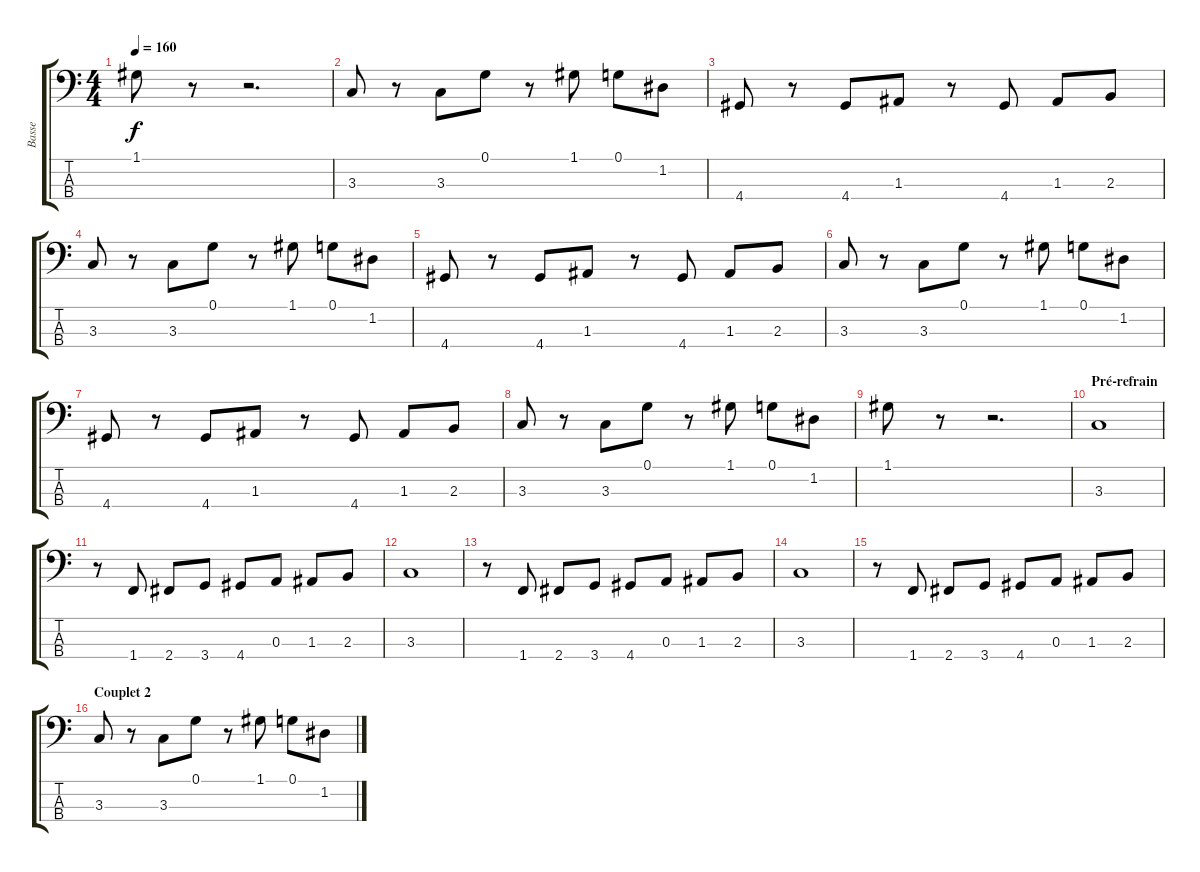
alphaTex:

\track ("Basse" "Basse") {instrument electricbassfinger}
\staff {score tabs}
\tuning (G2 D2 A1 E1) {hide}
\ts (4 4)
\tempo 160
\clef f4
\ks c
1.1.8{dy f} r.8 r.2{d} |
3.3.8 r.8 3.3.8 0.1.8 r.8 1.1.8 0.1.8 1.2.8 |
4.4.8 r.8 4.4.8 1.3.8 r.8 4.4.8 1.3.8 2.3.8 |
3.3.8 r.8 3.3.8 0.1.8 r.8 1.1.8 0.1.8 1.2.8 |
4.4.8 r.8 4.4.8 1.3.8 r.8 4.4.8 1.3.8 2.3.8 |
3.3.8 r.8 3.3.8 0.1.8 r.8 1.1.8 0.1.8 1.2.8 |
4.4.8 r.8 4.4.8 1.3.8 r.8 4.4.8 1.3.8 2.3.8 |
3.3.8 r.8 3.3.8 0.1.8 r.8 1.1.8 0.1.8 1.2.8 |
1.1.8 r.8 r.2{d} |
\section ("" "Pré-refrain")
3.3.1 |
r.8 1.4.8 2.4.8 3.4.8 4.4.8 0.3.8 1.3.8 2.3.8 |
3.3.1 |
r.8 1.4.8 2.4.8 3.4.8 4.4.8 0.3.8 1.3.8 2.3.8 |
3.3.1 |
r.8 1.4.8 2.4.8 3.4.8 4.4.8 0.3.8 1.3.8 2.3.8 |
\section ("" "Couplet 2")
3.3.8 r.8 3.3.8 0.1.8 r.8 1.1.8 0.1.8 1.2.8
